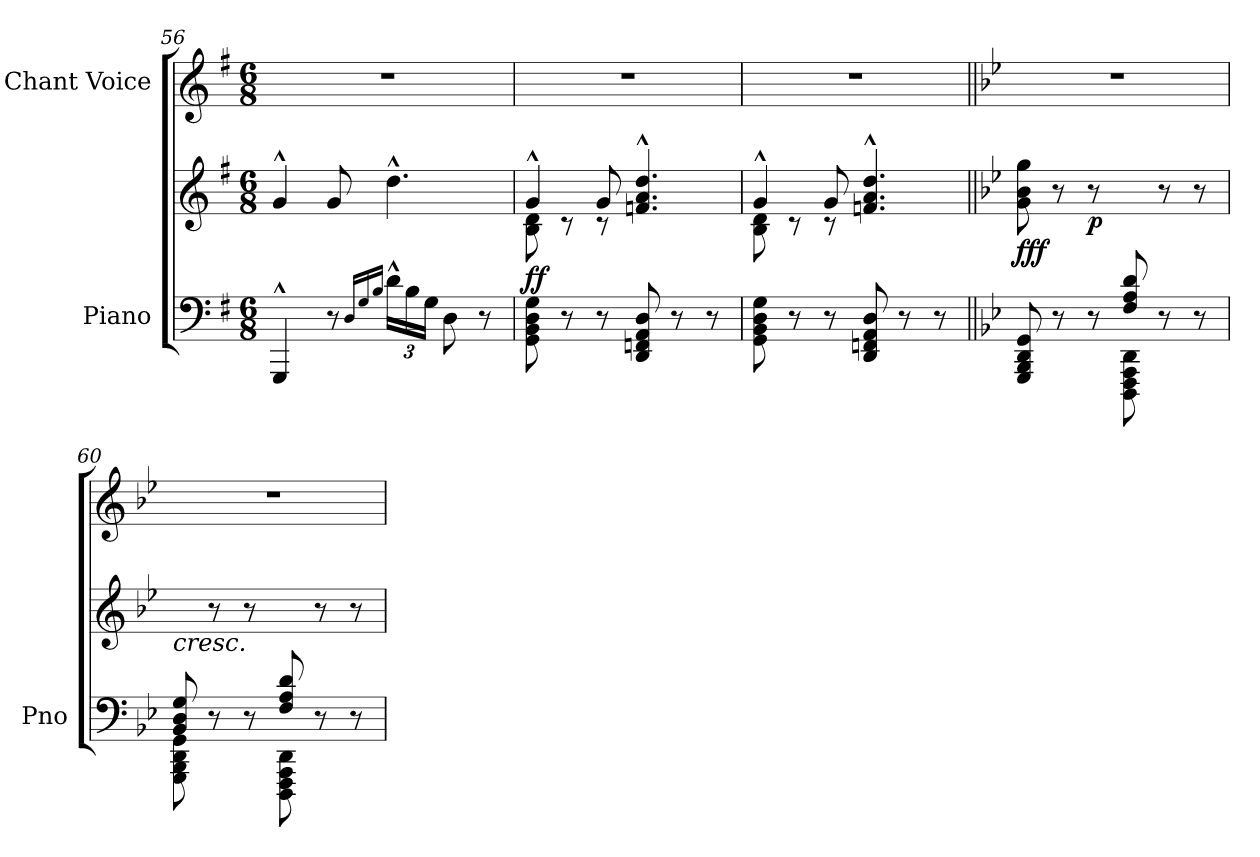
**kern	**kern	**dynam	**kern
*part2	*part2	*part2	*part1
*staff3	*staff2	*staff2/3	*staff1
*I"Piano	*	*	*I"Chant Voice
*I'Pno	*	*	*
*clefF4	*clefG2	*	*clefG2
*k[f#]	*k[f#]	*	*k[f#]
*M6/8	*M6/8	*	*M6/8
=56	=56	=56	=56
4GGG^^/	4g^^/	.	2.r
8r	8g/	.	.
16qD/LL	.	.	.
16qG/	.	.	.
16qB/JJ	.	.	.
*Xbrackettup	*	*	*
24d^^\LL	4.dd^^\	.	.
24B\	.	.	.
24G\JJ	.	.	.
8D\	.	.	.
8r	.	.	.
=57	=57	=57	=57
*	*^	*	*
!	!	!	!LO:DY:b	!
8GG\ 8BB\ 8D\ 8G\	4g^^/	8B\ 8d\	ff	2.r
8r	.	8r	.	.
8r	8g/	8r	.	.
8DD/ 8FFn/ 8AA/ 8D/	4.fn/^^ 4.a/^^ 4.dd/^^	4.ryy	.	.
8r	.	.	.	.
8r	.	.	.	.
!!LO:LB:g=z
=58	=58	=58	=58	=58
!	!	!	!LO:DY:b	!
!	!	!	!LO:DY:n=1:b	!
8GG\ 8BB\ 8D\ 8G\	4g^^/	8B\ 8d\	other-dynamics ff	2.r
8r	.	8r	.	.
8r	8g/	8r	.	.
8DD/ 8FFn/ 8AA/ 8D/	4.fn/^^ 4.a/^^ 4.dd/^^	4.ryy	.	.
8r	.	.	.	.
8r	.	.	.	.
*	*v	*v	*	*
!!LO:PB:g=z
=59||	=59||	=59||	=59||
*k[b-e-]	*k[b-e-]	*	*k[b-e-]
*^	*	*	*
!	!	!	!LO:DY:b	!
4.ryy	8GGG/ 8BBB-/ 8DD/ 8GG/	8g\ 8b-\ 8gg\	fff	2.r
.	8r	8r	.	.
!	!	!	!LO:DY:b	!
.	8r	8r	p	.
8F/ 8A/ 8d/	8DDD\ 8FFF\ 8AAA\ 8DD\	8ryy	.	.
4ryy	8r	8r	.	.
.	8r	8r	.	.
=60	=60	=60	=60	=60
!	!	!LO:TX:b:i:t=cresc.	!	!
8BB-/ 8D/ 8G/	8GGG\ 8BBB-\ 8DD\ 8GG\	8ryy	.	2.r
4ryy	8r	8r	.	.
.	8r	8r	.	.
8F/ 8A/ 8d/	8DDD\ 8FFF\ 8AAA\ 8DD\	8ryy	.	.
4ryy	8r	8r	.	.
.	8r	8r	.	.
*v	*v	*	*	*
=	=	=	=
*-	*-	*-	*-
